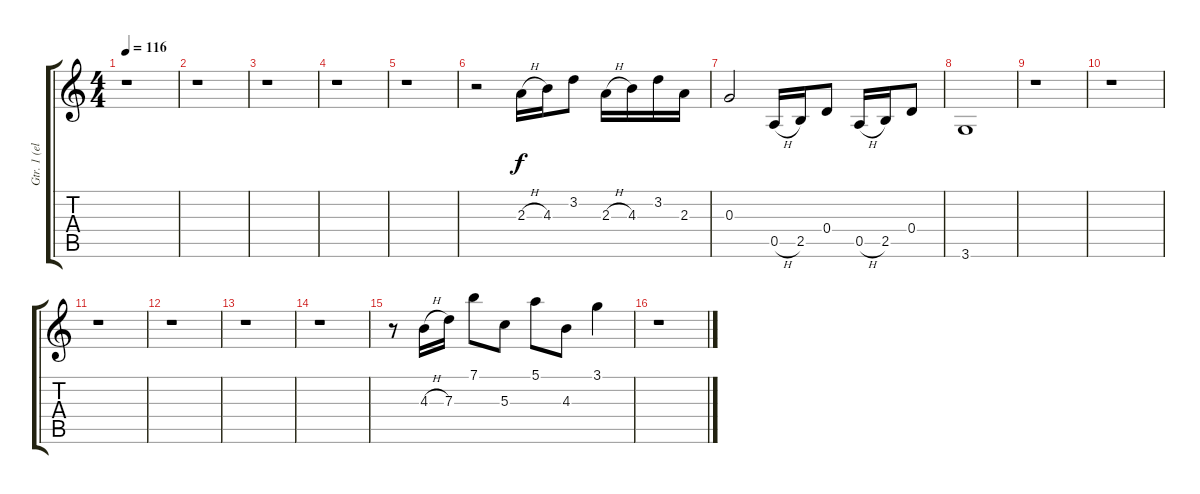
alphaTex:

\track ("Gtr. 1 (elec. clean)" "Gtr. 1 (el") {instrument electricguitarclean}
\staff {score tabs}
\tuning (E4 B3 G3 D3 A2 E2) {hide}
\ts (4 4)
\tempo 116
\clef g2
\ks c
r.1{dy f} |
r.1 |
r.1 |
r.1 |
r.1 |
r.2 2.3{h}.16 4.3.16 3.2.8 2.3{h}.16 4.3.16 3.2.16 2.3.16 |
0.3.2 0.5{h}.16 2.5.16 0.4.8 0.5{h}.16 2.5.16 0.4.8 |
3.6.1 |
r.1 |
r.1 |
r.1 |
r.1 |
r.1 |
r.1 |
r.8 4.3{h}.16 7.3.16 7.1.8 5.3.8 5.1.8 4.3.8 3.1.4 |
r.1
